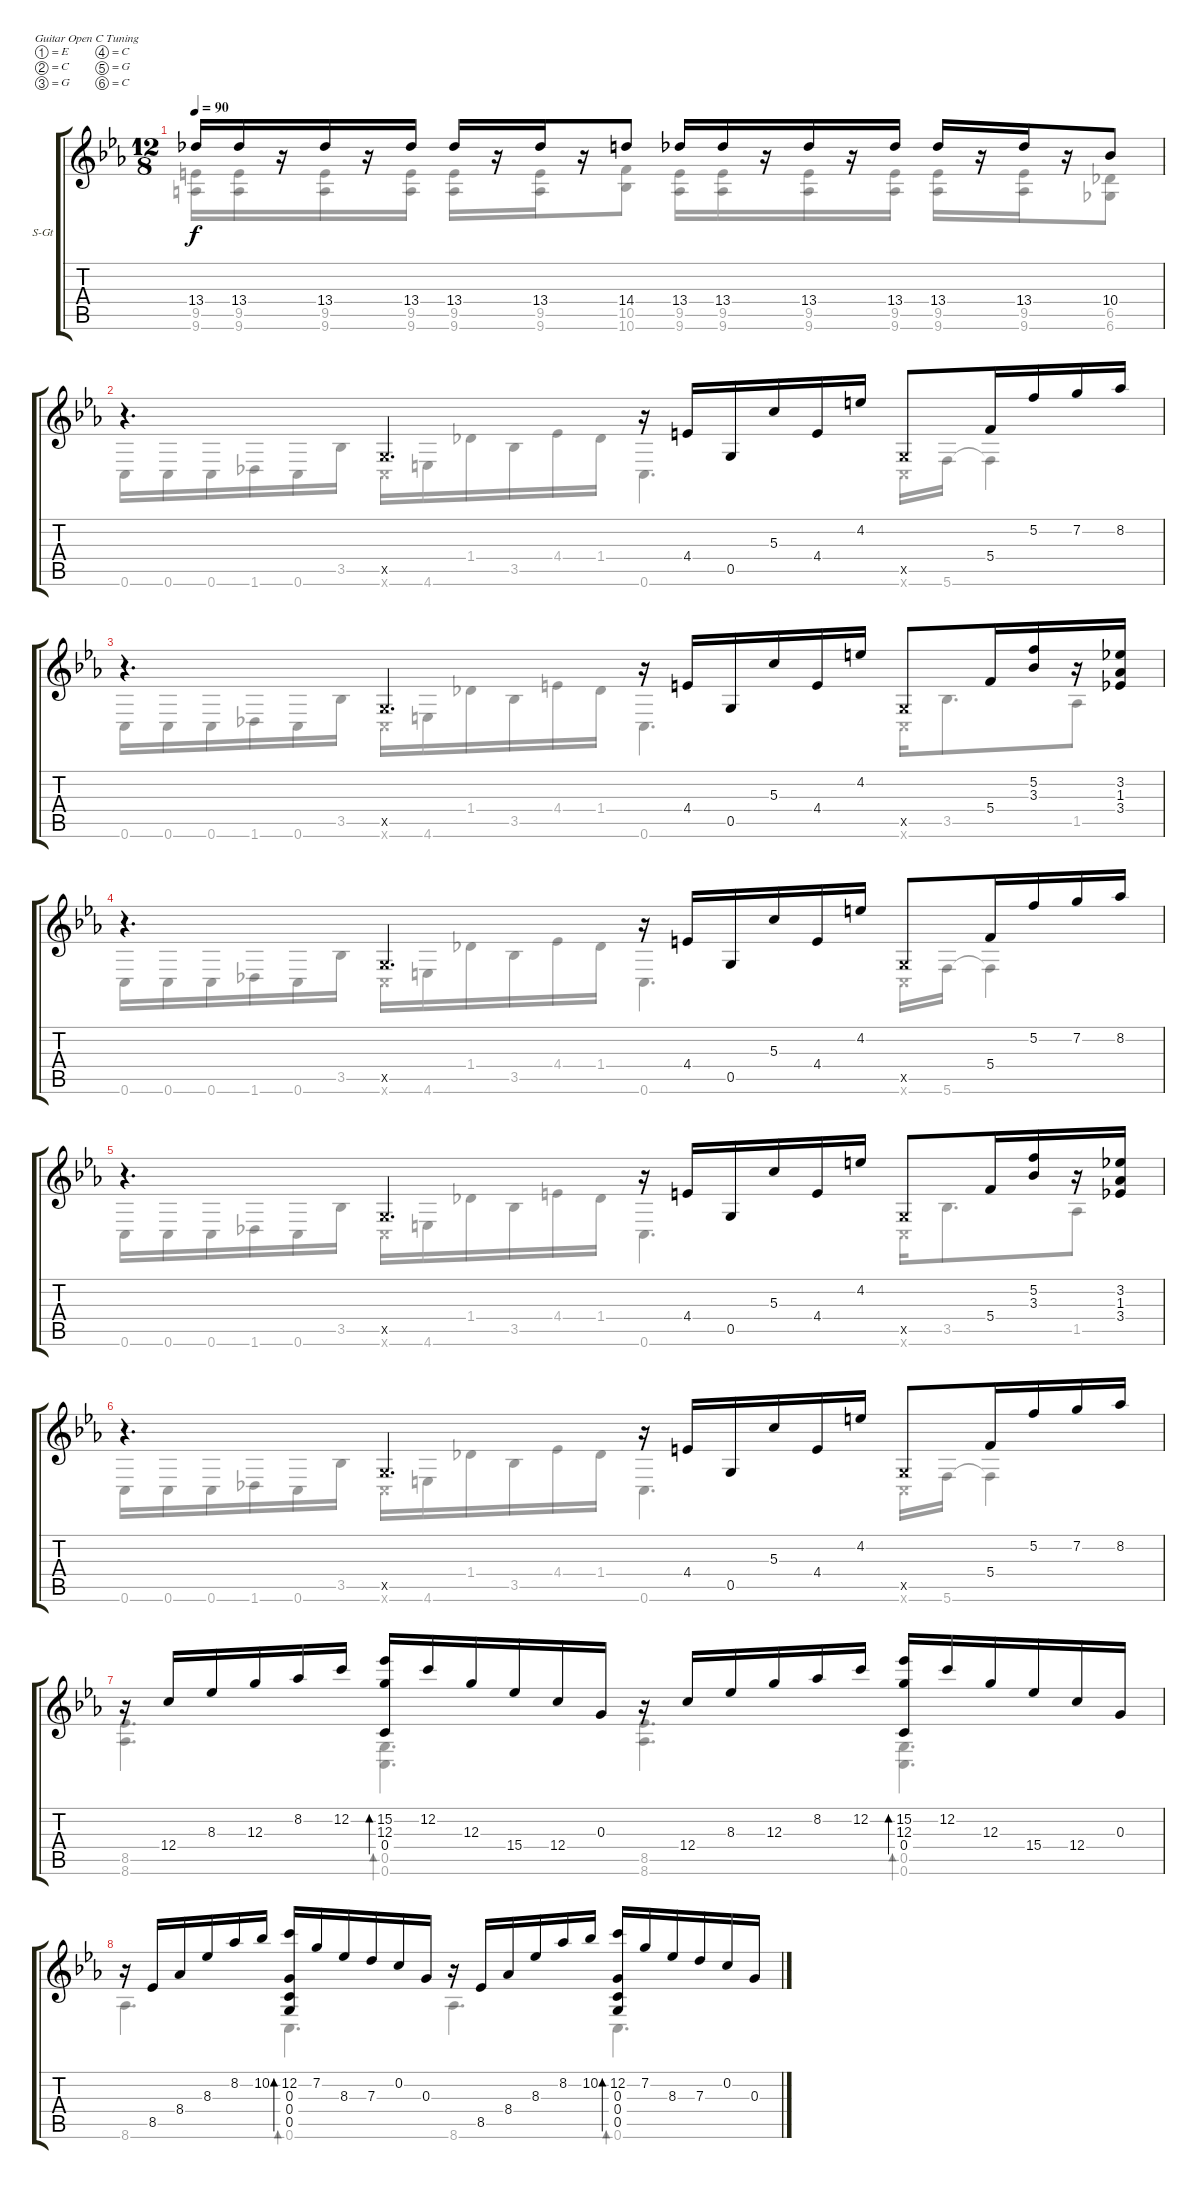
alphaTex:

\bracketExtendMode groupsimilarinstruments
\firstSystemTrackNameOrientation horizontal
\otherSystemsTrackNameOrientation horizontal
\track ("Track 1" "S-Gt") {instrument acousticguitarsteel}
\staff {score tabs}
\tuning (E4 C4 G3 C3 G2 C2)
\voice
\ts (12 8)
\tempo 90
\clef g2
\ks cminor
13.4.16{dy f} 13.4.16 r.16 13.4.16 r.16 13.4.16 13.4.16 r.16 13.4.16 r.16 14.4.8 13.4.16 13.4.16 r.16 13.4.16 r.16 13.4.16 13.4.16 r.16 13.4.16 r.16 10.4.8 |
r.4{d} 0.5{x}.4{d} r.16 4.4.16 0.5.16 5.3.16 4.4.16 4.2.16 0.5{x}.8 5.4.16 5.2.16 7.2.16 8.2.16 |
r.4{d} 0.5{x}.4{d} r.16 4.4.16 0.5.16 5.3.16 4.4.16 4.2.16 0.5{x}.8 5.4.16 (5.2 3.3).16 r.16 (3.2 1.3 3.4).16 |
r.4{d} 0.5{x}.4{d} r.16 4.4.16 0.5.16 5.3.16 4.4.16 4.2.16 0.5{x}.8 5.4.16 5.2.16 7.2.16 8.2.16 |
r.4{d} 0.5{x}.4{d} r.16 4.4.16 0.5.16 5.3.16 4.4.16 4.2.16 0.5{x}.8 5.4.16 (5.2 3.3).16 r.16 (3.2 1.3 3.4).16 |
r.4{d} 0.5{x}.4{d} r.16 4.4.16 0.5.16 5.3.16 4.4.16 4.2.16 0.5{x}.8 5.4.16 5.2.16 7.2.16 8.2.16 |
r.16 12.4.16 8.3.16 12.3.16 8.2.16 12.2.16 (15.2 12.3 0.4).16{bd 60} 12.2.16 12.3.16 15.4.16 12.4.16 0.3.16 r.16 12.4.16 8.3.16 12.3.16 8.2.16 12.2.16 (15.2 12.3 0.4).16{bd 60} 12.2.16 12.3.16 15.4.16 12.4.16 0.3.16 |
r.16 8.5.16 8.4.16 8.3.16 8.2.16 10.2.16 (12.2 0.3 0.4 0.5).16{bd 120} 7.2.16 8.3.16 7.3.16 0.2.16 0.3.16 r.16 8.5.16 8.4.16 8.3.16 8.2.16 10.2.16 (12.2 0.3 0.4 0.5).16{bd 120} 7.2.16 8.3.16 7.3.16 0.2.16 0.3.16
\voice
\clef g2
\ottava regular
\simile none
\ks cminor
(9.5 9.6).16{dy f} (9.5 9.6).16 r.16 (9.5 9.6).16 r.16 (9.5 9.6).16 (9.5 9.6).16 r.16 (9.5 9.6).16 r.16 (10.5 10.6).8 (9.5 9.6).16 (9.5 9.6).16 r.16 (9.5 9.6).16 r.16 (9.5 9.6).16 (9.5 9.6).16 r.16 (9.5 9.6).16 r.16 (6.5 6.6).8 |
0.6.16 0.6.16 0.6.16 1.6.16 0.6.16 3.5.16 0.6{x}.16 4.6.16 1.4.16 3.5.16 4.4.16 1.4.16 0.6.4{d} 0.6{x}.16 5.6.16 5.6{t}.4 |
0.6.16 0.6.16 0.6.16 1.6.16 0.6.16 3.5.16 0.6{x}.16 4.6.16 1.4.16 3.5.16 4.4.16 1.4.16 0.6.4{d} 0.6{x}.16 3.5.8{d} 1.5.8 |
0.6.16 0.6.16 0.6.16 1.6.16 0.6.16 3.5.16 0.6{x}.16 4.6.16 1.4.16 3.5.16 4.4.16 1.4.16 0.6.4{d} 0.6{x}.16 5.6.16 5.6{t}.4 |
0.6.16 0.6.16 0.6.16 1.6.16 0.6.16 3.5.16 0.6{x}.16 4.6.16 1.4.16 3.5.16 4.4.16 1.4.16 0.6.4{d} 0.6{x}.16 3.5.8{d} 1.5.8 |
0.6.16 0.6.16 0.6.16 1.6.16 0.6.16 3.5.16 0.6{x}.16 4.6.16 1.4.16 3.5.16 4.4.16 1.4.16 0.6.4{d} 0.6{x}.16 5.6.16 5.6{t}.4 |
(8.5 8.6).4{d} (0.5 0.6).4{d bd 0} (8.5 8.6).4{d} (0.5 0.6).4{d bd 0} |
8.6.4{d} 0.6.4{d bd 0} 8.6.4{d} 0.6.4{d bd 0}
